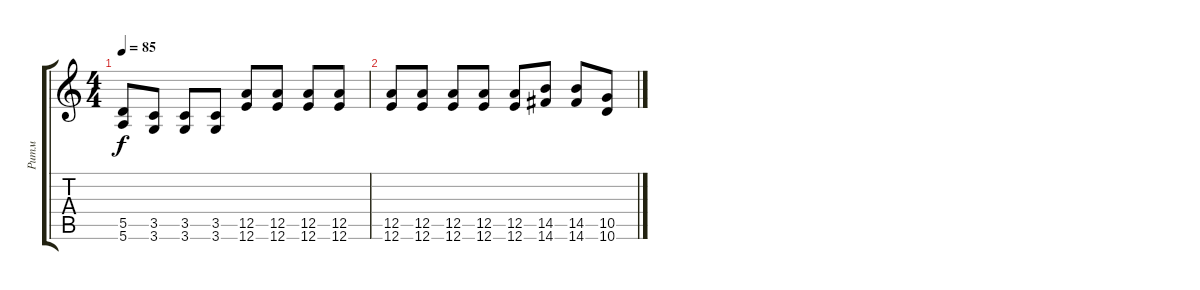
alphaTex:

\track ("Ритм" "Ритм") {instrument distortionguitar}
\staff {score tabs}
\tuning (E4 B3 G3 D3 A2 E2) {hide}
\ts (4 4)
\tempo 85
\clef g2
\ks c
(5.5 5.6).8{dy f} (3.5 3.6).8 (3.5 3.6).8 (3.5 3.6).8 (12.5 12.6).8 (12.5 12.6).8 (12.5 12.6).8 (12.5 12.6).8 |
(12.5 12.6).8 (12.5 12.6).8 (12.5 12.6).8 (12.5 12.6).8 (12.5 12.6).8 (14.5 14.6).8 (14.5 14.6).8 (10.5 10.6).8
